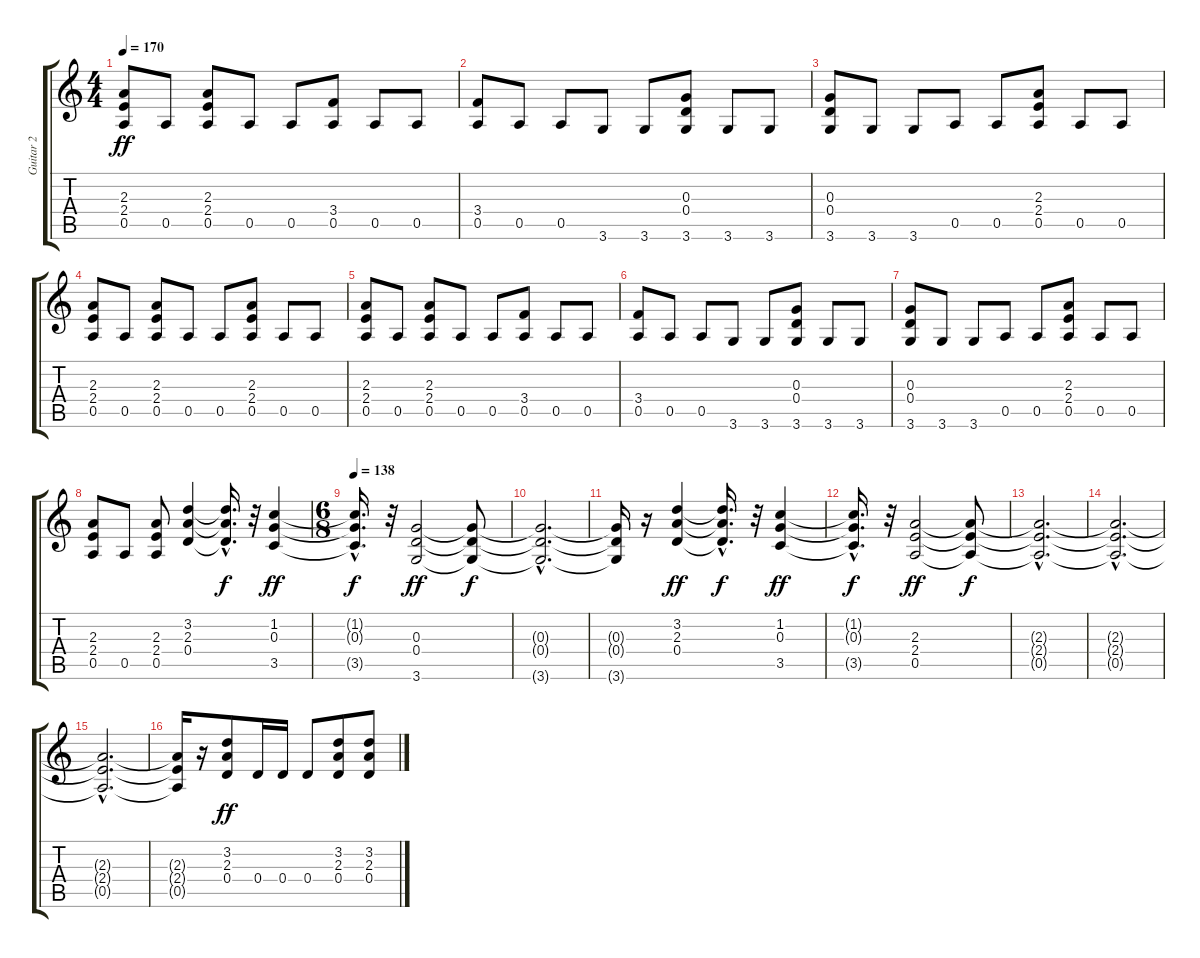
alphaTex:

\track ("Guitar 2" "Guitar 2") {instrument acousticguitarsteel}
\staff {score tabs}
\tuning (E4 B3 G3 D3 A2 E2) {hide}
\ts (4 4)
\tempo 170
\clef g2
\ks c
(2.3 2.4 0.5).8{dy ff} 0.5.8 (2.3 2.4 0.5).8 0.5.8 0.5.8 (3.4 0.5).8 0.5.8 0.5.8 |
(3.4 0.5).8 0.5.8 0.5.8 3.6.8 3.6.8 (0.3 0.4 3.6).8 3.6.8 3.6.8 |
(0.3 0.4 3.6).8 3.6.8 3.6.8 0.5.8 0.5.8 (2.3 2.4 0.5).8 0.5.8 0.5.8 |
(2.3 2.4 0.5).8 0.5.8 (2.3 2.4 0.5).8 0.5.8 0.5.8 (2.3 2.4 0.5).8 0.5.8 0.5.8 |
(2.3 2.4 0.5).8 0.5.8 (2.3 2.4 0.5).8 0.5.8 0.5.8 (3.4 0.5).8 0.5.8 0.5.8 |
(3.4 0.5).8 0.5.8 0.5.8 3.6.8 3.6.8 (0.3 0.4 3.6).8 3.6.8 3.6.8 |
(0.3 0.4 3.6).8 3.6.8 3.6.8 0.5.8 0.5.8 (2.3 2.4 0.5).8 0.5.8 0.5.8 |
(2.3 2.4 0.5).8 0.5.8 (2.3 2.4 0.5).8 (3.2 2.3 0.4).4 (3.2{hac t} 2.3{hac t} 0.4{hac t}).16{d dy f} r.32 (1.2 0.3 3.5).4{dy ff} |
\ts (6 8)
\tempo 138
(1.2{hac t} 0.3{hac t} 3.5{hac t}).16{d dy f} r.32 (0.3 0.4 3.6).2{dy ff} (0.3{t} 0.4{t} 3.6{t}).8{dy f} |
(0.3{hac t} 0.4{hac t} 3.6{hac t}).2{d} |
(0.3{t} 0.4{t} 3.6{t}).16 r.16 (3.2 2.3 0.4).4{dy ff} (3.2{hac t} 2.3{hac t} 0.4{hac t}).16{d dy f} r.32 (1.2 0.3 3.5).4{dy ff} |
(1.2{hac t} 0.3{hac t} 3.5{hac t}).16{d dy f} r.32 (2.3 2.4 0.5).2{dy ff} (2.3{t} 2.4{t} 0.5{t}).8{dy f} |
(2.3{hac t} 2.4{hac t} 0.5{hac t}).2{d} |
(2.3{hac t} 2.4{hac t} 0.5{hac t}).2{d} |
(2.3{hac t} 2.4{hac t} 0.5{hac t}).2{d} |
(2.3{t} 2.4{t} 0.5{t}).16 r.16 (3.2 2.3 0.4).8{dy ff} 0.4.16 0.4.16 0.4.8 (3.2 2.3 0.4).8 (3.2 2.3 0.4).8
